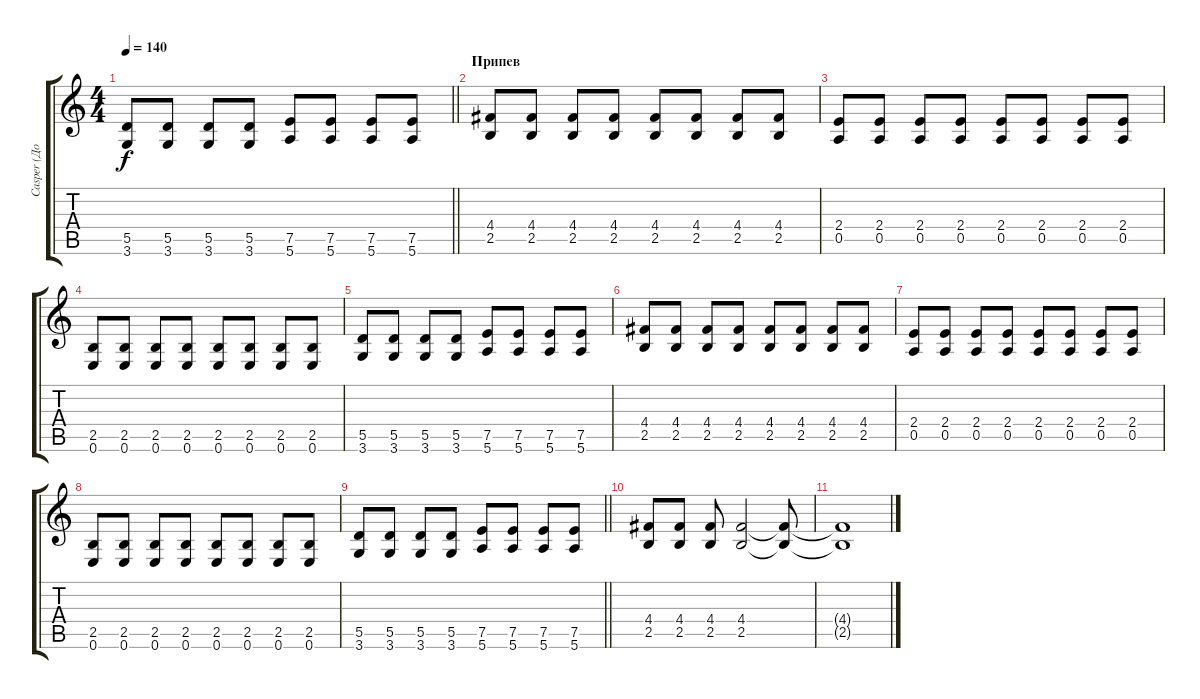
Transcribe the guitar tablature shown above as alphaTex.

\track ("Casper (Доп. Гитара)" "Casper (До") {instrument distortionguitar}
\staff {score tabs}
\tuning (E4 B3 G3 D3 A2 E2) {hide}
\ts (4 4)
\tempo 140
\clef g2
\barLineRight lightlight
\ks c
(5.5 3.6).8{dy f} (5.5 3.6).8 (5.5 3.6).8 (5.5 3.6).8 (7.5 5.6).8 (7.5 5.6).8 (7.5 5.6).8 (7.5 5.6).8 |
\section ("" "Припев")
(4.4 2.5).8 (4.4 2.5).8 (4.4 2.5).8 (4.4 2.5).8 (4.4 2.5).8 (4.4 2.5).8 (4.4 2.5).8 (4.4 2.5).8 |
(2.4 0.5).8 (2.4 0.5).8 (2.4 0.5).8 (2.4 0.5).8 (2.4 0.5).8 (2.4 0.5).8 (2.4 0.5).8 (2.4 0.5).8 |
(2.5 0.6).8 (2.5 0.6).8 (2.5 0.6).8 (2.5 0.6).8 (2.5 0.6).8 (2.5 0.6).8 (2.5 0.6).8 (2.5 0.6).8 |
(5.5 3.6).8 (5.5 3.6).8 (5.5 3.6).8 (5.5 3.6).8 (7.5 5.6).8 (7.5 5.6).8 (7.5 5.6).8 (7.5 5.6).8 |
(4.4 2.5).8 (4.4 2.5).8 (4.4 2.5).8 (4.4 2.5).8 (4.4 2.5).8 (4.4 2.5).8 (4.4 2.5).8 (4.4 2.5).8 |
(2.4 0.5).8 (2.4 0.5).8 (2.4 0.5).8 (2.4 0.5).8 (2.4 0.5).8 (2.4 0.5).8 (2.4 0.5).8 (2.4 0.5).8 |
(2.5 0.6).8 (2.5 0.6).8 (2.5 0.6).8 (2.5 0.6).8 (2.5 0.6).8 (2.5 0.6).8 (2.5 0.6).8 (2.5 0.6).8 |
\barLineRight lightlight
(5.5 3.6).8 (5.5 3.6).8 (5.5 3.6).8 (5.5 3.6).8 (7.5 5.6).8 (7.5 5.6).8 (7.5 5.6).8 (7.5 5.6).8 |
(4.4 2.5).8 (4.4 2.5).8 (4.4 2.5).8 (4.4 2.5).2 (4.4{t} 2.5{t}).8 |
(4.4{t} 2.5{t}).1
